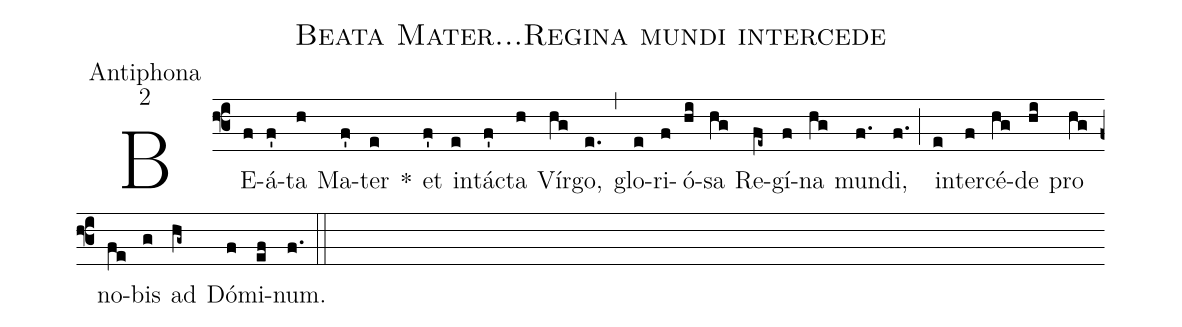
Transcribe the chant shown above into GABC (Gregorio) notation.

name:Beata Mater...Regina mundi intercede;
office-part:Antiphona;
mode:2;
%%
(f3) BE(f)á(f')ta(h) Ma(f')ter(e) *() et(f') in(e)tá(f')cta(h) Vír(hg)go,(e.) (,) glo(e)ri(f)ó(hi)sa(hg) Re(fe~)gí(f)na(hg) mun(f.)di,(f.) (;) in(e)ter(f)cé(hg)de(hi) pro(hg) no(fe)bis(g) ad(hg~) Dó(f)mi(ef)num.(f.) (::)
